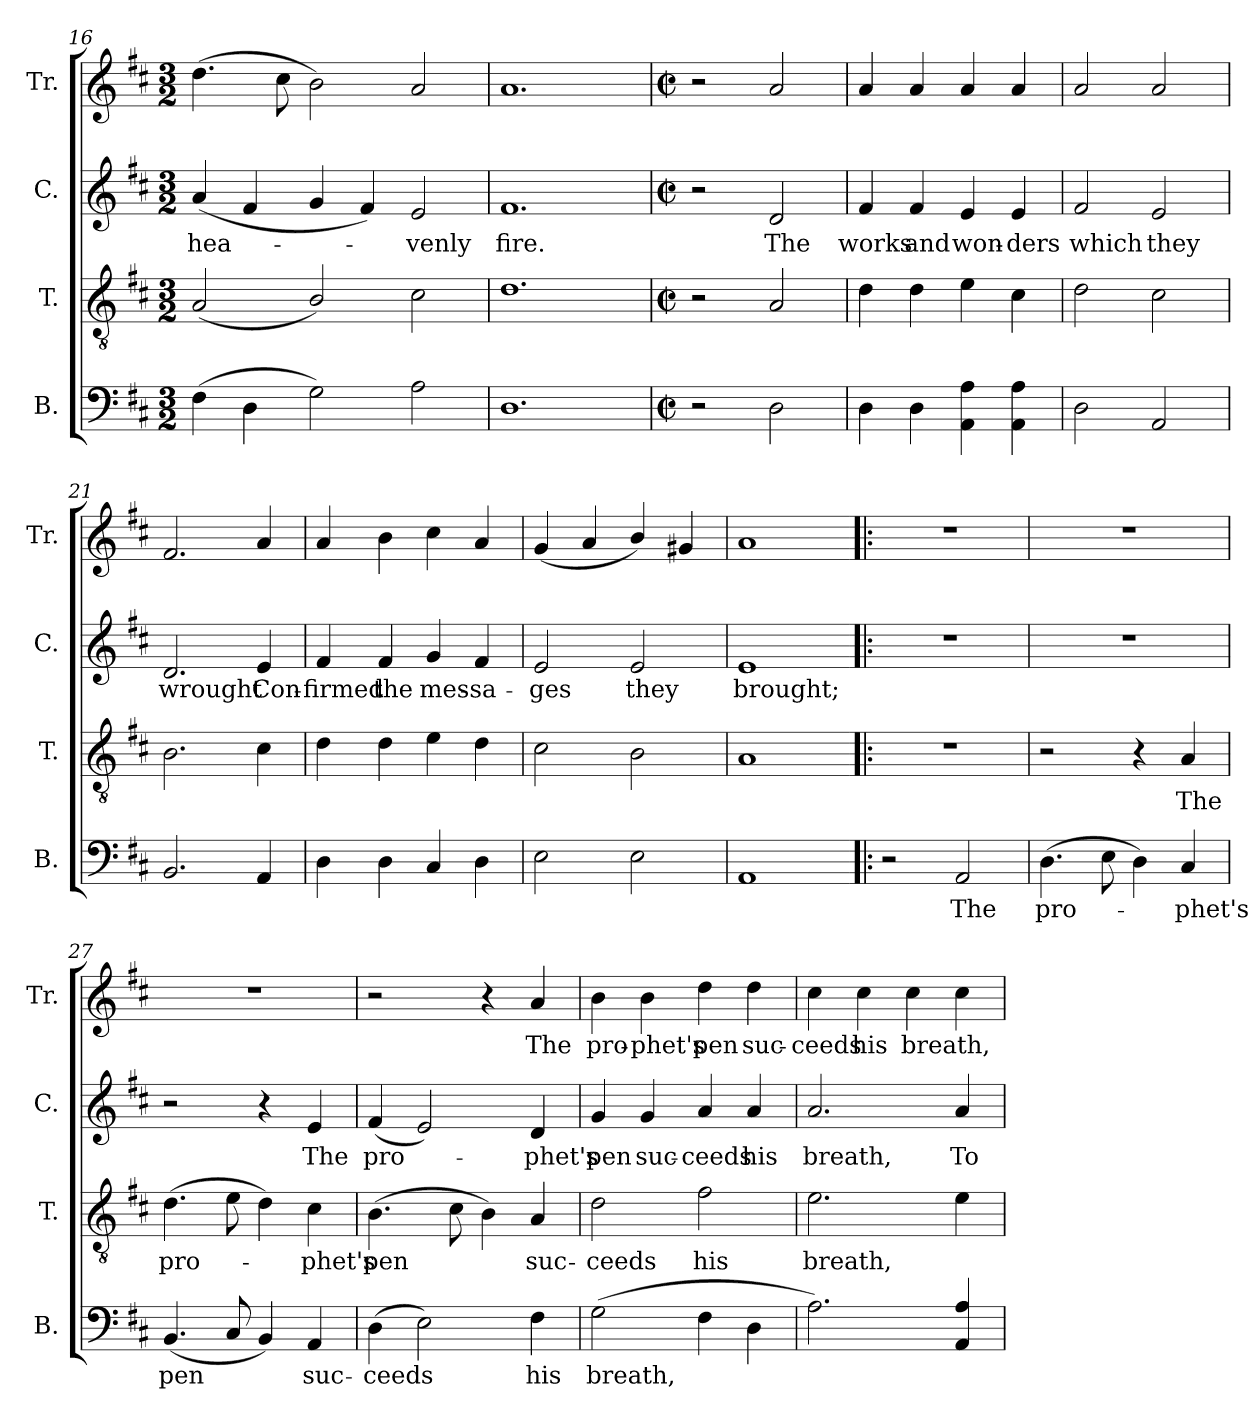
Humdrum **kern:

**kern	**text	**kern	**text	**kern	**text	**kern	**text
*part4	*part4	*part3	*part3	*part2	*part2	*part1	*part1
*staff4	*staff4	*staff3	*staff3	*staff2	*staff2	*staff1	*staff1
*I"B.	*	*I"T.	*	*I"C.	*	*I"Tr.	*
*I'B.	*	*I'T.	*	*I'C.	*	*I'Tr.	*
*clefF4	*	*clefGv2	*	*clefG2	*	*clefG2	*
*k[f#c#]	*	*k[f#c#]	*	*k[f#c#]	*	*k[f#c#]	*
*M3/2	*	*M3/2	*	*M3/2	*	*M3/2	*
=16	=16	=16	=16	=16	=16	=16	=16
!	!	!	!	!	!LO:LY:b	!	!
(4F#\	.	(2A/	.	(4a/	hea-	(4.dd\	.
4D\	.	.	.	4f#/	.	.	.
.	.	.	.	.	.	8cc#\	.
2G\)	.	2B/)	.	4g/	.	2b\)	.
.	.	.	.	4f#/)	.	.	.
!	!	!	!	!	!LO:LY:b	!	!
2A\	.	2c#\	.	2e/	-venly	2a/	.
=17	=17	=17	=17	=17	=17	=17	=17
!	!	!	!	!	!LO:LY:b	!	!
1.D	.	1.d	.	1.f#	fire.	1.a	.
=18	=18	=18	=18	=18	=18	=18	=18
*M2/2	*	*M2/2	*	*M2/2	*	*M2/2	*
*met(c|)	*	*met(c|)	*	*met(c|)	*	*met(c|)	*
2r	.	2r	.	2r	.	2r	.
!	!	!	!	!	!LO:LY:b	!	!
2D\	.	2A/	.	2d/	The	2a/	.
=19	=19	=19	=19	=19	=19	=19	=19
!	!	!	!	!	!LO:LY:b	!	!
4D\	.	4d\	.	4f#/	works	4a/	.
!	!	!	!	!	!LO:LY:b	!	!
4D\	.	4d\	.	4f#/	and	4a/	.
!	!	!	!	!	!LO:LY:b	!	!
4AA\ 4A\	.	4e\	.	4e/	won-	4a/	.
!	!	!	!	!	!LO:LY:b	!	!
4AA\ 4A\	.	4c#\	.	4e/	-ders	4a/	.
=20	=20	=20	=20	=20	=20	=20	=20
!	!	!	!	!	!LO:LY:b	!	!
2D\	.	2d\	.	2f#/	which	2a/	.
!	!	!	!	!	!LO:LY:b	!	!
2AA/	.	2c#\	.	2e/	they	2a/	.
=21	=21	=21	=21	=21	=21	=21	=21
!	!	!	!	!	!LO:LY:b	!	!
2.BB/	.	2.B\	.	2.d/	wrought	2.f#/	.
!	!	!	!	!	!LO:LY:b	!	!
4AA/	.	4c#\	.	4e/	Con-	4a/	.
=22	=22	=22	=22	=22	=22	=22	=22
!	!	!	!	!	!LO:LY:b	!	!
4D\	.	4d\	.	4f#/	-firmed	4a/	.
!	!	!	!	!	!LO:LY:b	!	!
4D\	.	4d\	.	4f#/	the	4b\	.
!	!	!	!	!	!LO:LY:b	!	!
4C#/	.	4e\	.	4g/	mes-	4cc#\	.
!	!	!	!	!	!LO:LY:b	!	!
4D\	.	4d\	.	4f#/	-sa-	4a/	.
=23	=23	=23	=23	=23	=23	=23	=23
!	!	!	!	!	!LO:LY:b	!	!
2E\	.	2c#\	.	2e/	-ges	(4g/	.
.	.	.	.	.	.	4a/	.
!	!	!	!	!	!LO:LY:b	!	!
2E\	.	2B\	.	2e/	they	4b/)	.
.	.	.	.	.	.	4g#X/	.
=24	=24	=24	=24	=24	=24	=24	=24
!	!	!	!	!	!LO:LY:b	!	!
1AA	.	1A	.	1e	brought;	1a	.
=25!|:	=25!|:	=25!|:	=25!|:	=25!|:	=25!|:	=25!|:	=25!|:
2r	.	1r	.	1r	.	1r	.
!	!LO:LY:b	!	!	!	!	!	!
2AA/	The	.	.	.	.	.	.
=26	=26	=26	=26	=26	=26	=26	=26
!	!LO:LY:b	!	!	!	!	!	!
(4.D\	pro-	2r	.	1r	.	1r	.
8E\	.	.	.	.	.	.	.
4D\)	.	4r	.	.	.	.	.
!	!LO:LY:b	!	!LO:LY:b	!	!	!	!
4C#/	-phet's	4A/	The	.	.	.	.
=27	=27	=27	=27	=27	=27	=27	=27
!	!LO:LY:b	!	!LO:LY:b	!	!	!	!
(4.BB/	pen	(4.d\	pro-	2r	.	1r	.
8C#/	.	8e\	.	.	.	.	.
4BB/)	.	4d\)	.	4r	.	.	.
!	!LO:LY:b	!	!LO:LY:b	!	!LO:LY:b	!	!
4AA/	suc-	4c#\	-phet's	4e/	The	.	.
=28	=28	=28	=28	=28	=28	=28	=28
!	!LO:LY:b	!	!LO:LY:b	!	!LO:LY:b	!	!
(4D\	-ceeds	(4.B\	pen	(4f#/	pro-	2r	.
2E\)	.	.	.	2e/)	.	.	.
.	.	8c#\	.	.	.	.	.
.	.	4B\)	.	.	.	4r	.
!	!LO:LY:b	!	!LO:LY:b	!	!LO:LY:b	!	!LO:LY:b
4F#\	his	4A/	suc-	4d/	-phet's	4a/	The
=29	=29	=29	=29	=29	=29	=29	=29
!	!LO:LY:b	!	!LO:LY:b	!	!LO:LY:b	!	!LO:LY:b
(2G\	breath,	2d\	-ceeds	4g/	pen	4b\	pro-
!	!	!	!	!	!LO:LY:b	!	!LO:LY:b
.	.	.	.	4g/	suc-	4b\	-phet's
!	!	!	!LO:LY:b	!	!LO:LY:b	!	!LO:LY:b
4F#\	.	2f#\	his	4a/	-ceeds	4dd\	pen
!	!	!	!	!	!LO:LY:b	!	!LO:LY:b
4D\	.	.	.	4a/	his	4dd\	suc-
=30	=30	=30	=30	=30	=30	=30	=30
!	!	!	!LO:LY:b	!	!LO:LY:b	!	!LO:LY:b
2.A\)	.	2.e\	breath,	2.a/	breath,	4cc#\	-ceeds
!	!	!	!	!	!	!	!LO:LY:b
.	.	.	.	.	.	4cc#\	his
!	!	!	!	!	!	!	!LO:LY:b
.	.	.	.	.	.	4cc#\	breath,
!	!	!	!	!	!LO:LY:b	!	!
4AA/ 4A/	.	4e\	.	4a/	To	4cc#\	.
=	=	=	=	=	=	=	=
*-	*-	*-	*-	*-	*-	*-	*-
